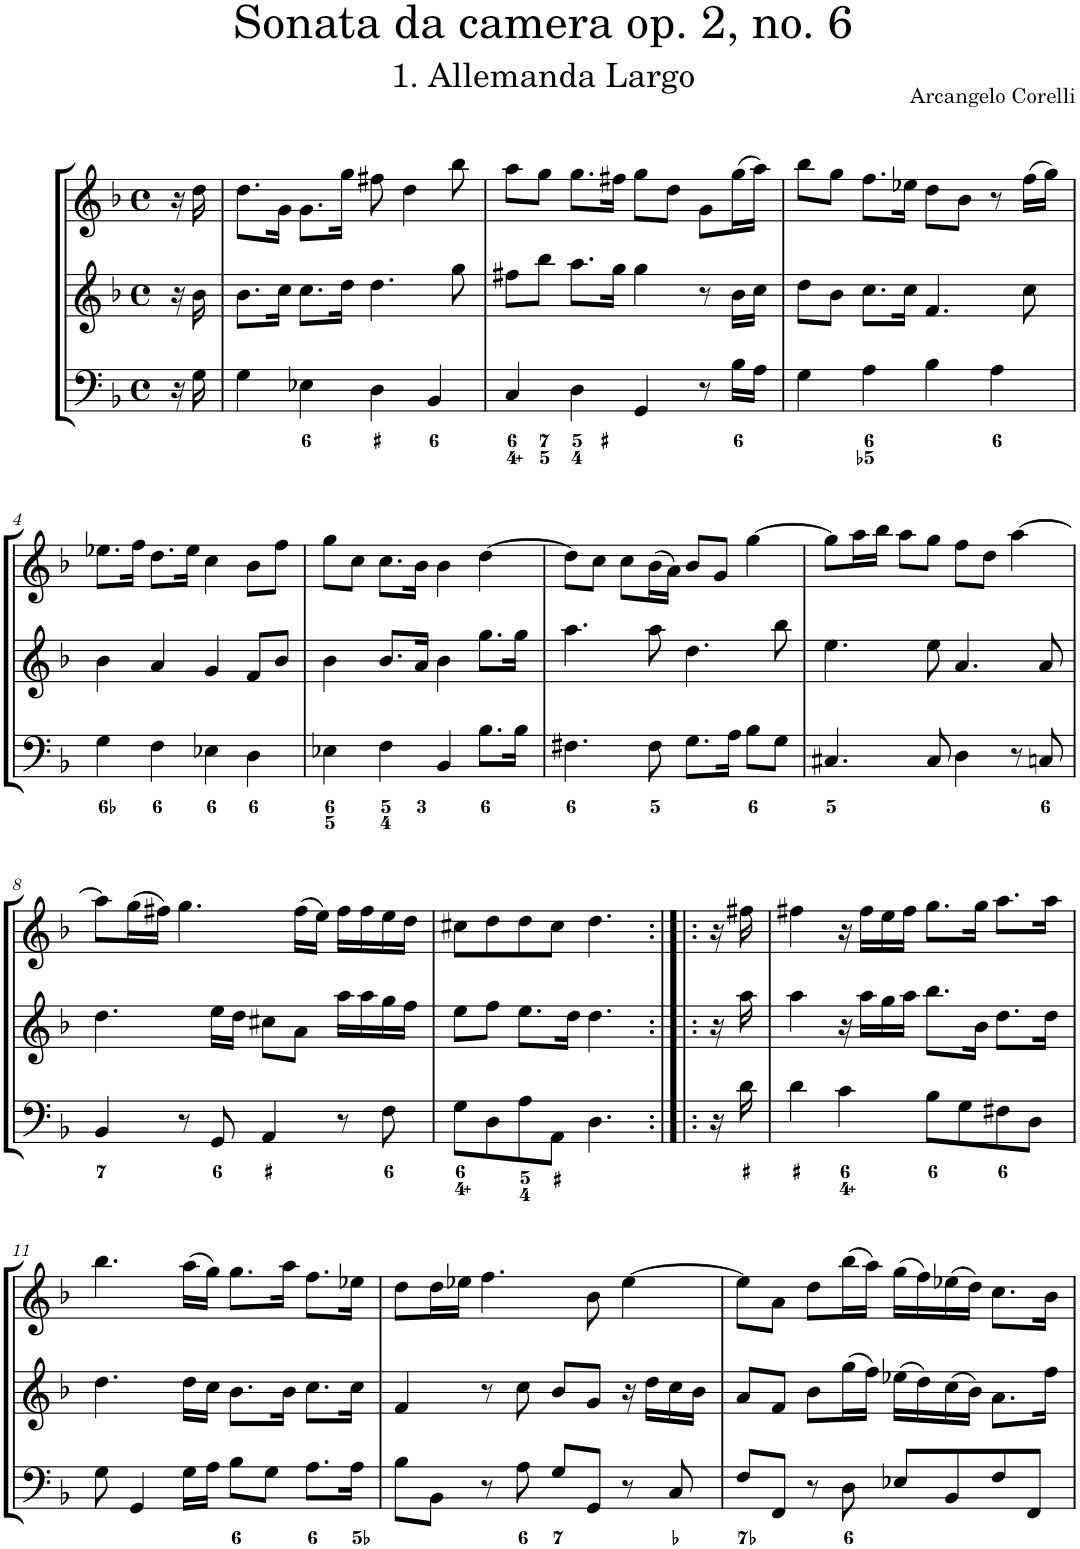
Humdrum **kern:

**kern	**kern	**kern
*part3	*part2	*part1
*staff3	*staff2	*staff1
*I"Violoncello	*I"Violin 2	*I"Violin 1
*I'Vc	*I'Vln	*I'Vln
*clefF4	*clefG2	*clefG2
*k[b-]	*k[b-]	*k[b-]
*M4/4	*M4/4	*M4/4
*met(c)	*met(c)	*met(c)
=	=	=
16r	16r	16r
16G\	16b-\	16dd\
=1	=1	=1
4G\	8.b-\L	8.dd\L
.	16cc\Jk	16g\Jk
4E-X\	8.cc\L	8.g\L
.	16dd\Jk	16gg\Jk
4D\	4.dd\	8ff#X\
.	.	4dd\
4BB-/	.	.
.	8gg\	8bb-\
=2	=2	=2
4C/	8ff#X\L	8aa\L
.	8bb-\J	8gg\J
4D\	8.aa\L	8.gg\L
.	16gg\Jk	16ff#X\Jk
4GG/	4gg\	8gg\L
.	.	8dd\J
8r	8r	8g\L
16B-\LL	16b-\LL	(16gg\L
16A\JJ	16cc\JJ	16aa\JJ)
=3	=3	=3
4G\	8dd\L	8bb-\L
.	8b-\J	8gg\J
4A\	8.cc\L	8.ff\L
.	16cc\Jk	16ee-X\Jk
4B-\	4.f/	8dd\L
.	.	8b-\J
4A\	.	8r
.	8cc\	(16ff\LL
.	.	16gg\JJ)
!!LO:LB:g=z
=4	=4	=4
4G\	4b-\	8.ee-X\L
.	.	16ff\Jk
4F\	4a/	8.dd\L
.	.	16ee-\Jk
4E-X\	4g/	4cc\
4D\	8f/L	8b-\L
.	8b-/J	8ff\J
=5	=5	=5
4E-X\	4b-\	8gg\L
.	.	8cc\J
4F\	8.b-/L	8.cc\L
.	16a/Jk	16b-\Jk
4BB-/	4b-\	4b-\
8.B-\L	8.gg\L	[4dd\
16B-\Jk	16gg\Jk	.
=6	=6	=6
4.F#X\	4.aa\	8dd\L]
.	.	8cc\J
.	.	8cc\L
8F#\	8aa\	(16b-\L
.	.	16a\JJ)
8.G\L	4.dd\	8b-/L
.	.	8g/J
16A\Jk	.	.
8B-\L	.	[4gg\
8G\J	8bb-\	.
=7	=7	=7
4.C#X/	4.ee\	8gg\L]
.	.	16aa\L
.	.	16bb-\JJ
.	.	8aa\L
8C#/	8ee\	8gg\J
4D\	4.a/	8ff\L
.	.	8dd\J
8r	.	[4aa\
8Cn/	8a/	.
!!LO:LB:g=z
=8	=8	=8
4BB-/	4.dd\	8aa\L]
.	.	(16gg\L
.	.	16ff#X\JJ)
8r	.	4.gg\
8GG/	16ee\LL	.
.	16dd\JJ	.
4AA/	8cc#X\L	.
.	8a\J	(16ff#\LL
.	.	16ee\JJ)
8r	16aa\LL	16ff#\LL
.	16aa\	16ff#\
8F\	16gg\	16ee\
.	16ff\JJ	16dd\JJ
=9	=9	=9
8G\L	8ee\L	8cc#X\L
8D\	8ff\J	8dd\
8A\	8.ee\L	8dd\
8AA\J	.	8cc#\J
.	16dd\Jk	.
4.D\	4.dd\	4.dd\
=9X1:|!|:	=9X1:|!|:	=9X1:|!|:
16r	16r	16r
16d\	16aa\	16ff#X\
=10	=10	=10
4d\	4aa\	4ff#X\
4c\	16r	16r
.	16aa\LL	16ff#\LL
.	16gg\	16ee\
.	16aa\JJ	16ff#\JJ
8B-\L	8.bb-\L	8.gg\L
8G\	.	.
.	16b-\Jk	16gg\Jk
8F#X\	8.dd\L	8.aa\L
8D\J	.	.
.	16dd\Jk	16aa\Jk
!!LO:LB:g=z
=11	=11	=11
8G\	4.dd\	4.bb-\
4GG/	.	.
16G\LL	16dd\LL	(16aa\LL
16A\JJ	16cc\JJ	16gg\JJ)
8B-\L	8.b-\L	8.gg\L
8G\J	.	.
.	16b-\Jk	16aa\Jk
8.A\L	8.cc\L	8.ff\L
16A\Jk	16cc\Jk	16ee-X\Jk
=12	=12	=12
8B-\L	4f/	8dd\L
8BB-\J	.	16dd\L
.	.	16ee-X\JJ
8r	8r	4.ff\
8A\	8cc\	.
8G/L	8b-/L	.
8GG/J	8g/J	8b-\
8r	16r	[4ee-\
.	16dd\LL	.
8C/	16cc\	.
.	16b-\JJ	.
=13	=13	=13
8F/L	8a/L	8ee-\L]
8FF/J	8f/J	8a\J
8r	8b-\L	8dd\L
8D\	(16gg\L	(16bb-\L
.	16ff\JJ)	16aa\JJ)
8E-X/L	(16ee-X\LL	(16gg\LL
.	16dd\)	16ff\)
8BB-/	(16cc\	(16ee-X\
.	16b-\JJ)	16dd\JJ)
8F/	8.a\L	8.cc\L
8FF/J	.	.
.	16ff\Jk	16b-\Jk
=	=	=
*-	*-	*-
